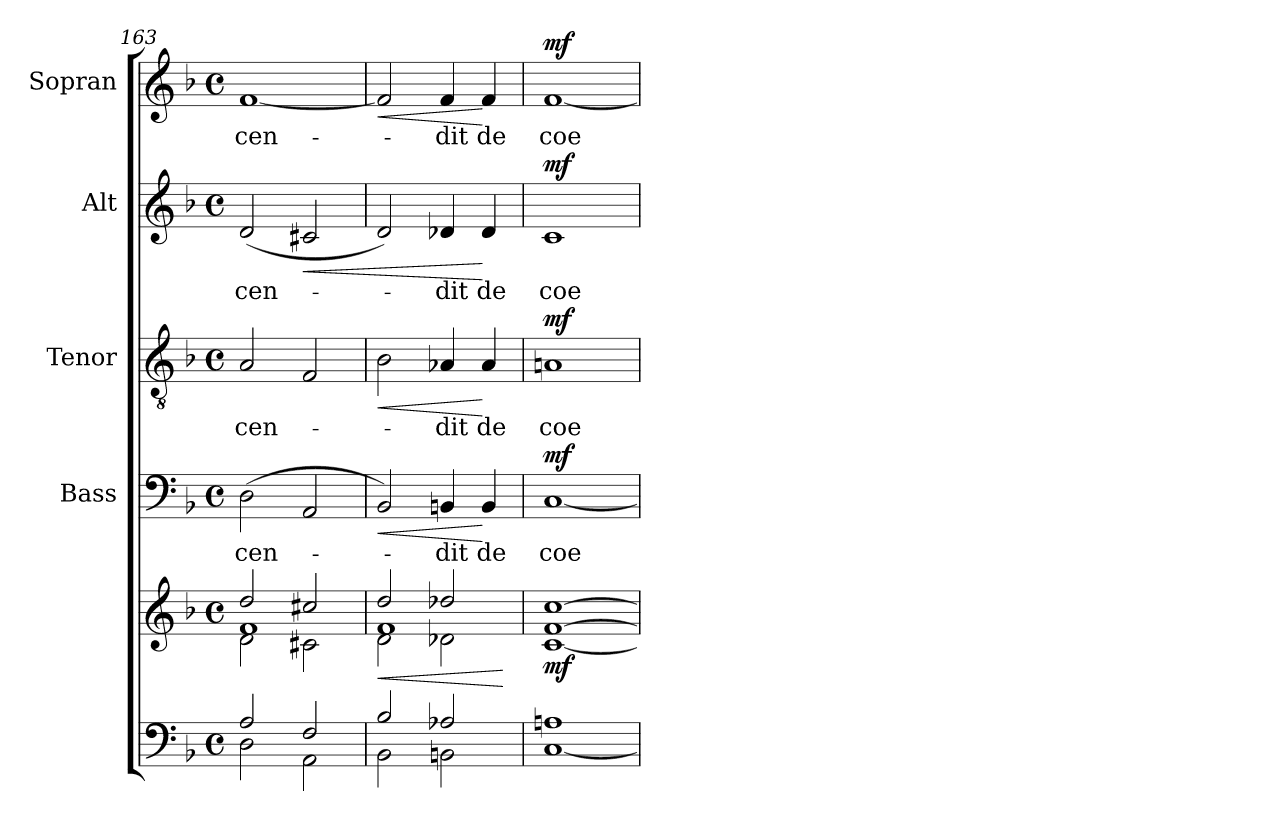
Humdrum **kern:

**kern	**kern	**dynam	**kern	**text	**dynam	**kern	**text	**dynam	**kern	**text	**dynam	**kern	**text	**dynam
*part5	*part5	*part5	*part4	*part4	*part4	*part3	*part3	*part3	*part2	*part2	*part2	*part1	*part1	*part1
*staff6	*staff5	*staff5/6	*staff4	*staff4	*staff4	*staff3	*staff3	*staff3	*staff2	*staff2	*staff2	*staff1	*staff1	*staff1
*	*	*	*I"Bass	*	*	*I"Tenor	*	*	*I"Alt	*	*	*I"Sopran	*	*
*	*	*	*I'B.	*	*	*I'T.	*	*	*I'A.	*	*	*I'S.	*	*
*clefF4	*clefG2	*	*clefF4	*	*	*clefGv2	*	*	*clefG2	*	*	*clefG2	*	*
*k[b-]	*k[b-]	*	*k[b-]	*	*	*k[b-]	*	*	*k[b-]	*	*	*k[b-]	*	*
*F:	*F:	*	*F:	*	*	*F:	*	*	*F:	*	*	*F:	*	*
*M4/4	*M4/4	*	*M4/4	*	*	*M4/4	*	*	*M4/4	*	*	*M4/4	*	*
*met(c)	*met(c)	*	*met(c)	*	*	*met(c)	*	*	*met(c)	*	*	*met(c)	*	*
=163	=163	=163	=163	=163	=163	=163	=163	=163	=163	=163	=163	=163	=163	=163
*^	*^	*	*	*	*	*	*	*	*	*	*	*	*	*
*	*	*	*^	*	*	*	*	*	*	*	*	*	*	*	*	*
!	!	!	!	!	!	!	!LO:LY:b	!	!	!LO:LY:b	!	!	!LO:LY:b	!	!	!LO:LY:b	!
2A/	2D\	2dd/	2d\	1f	.	(>2D\	-cen-	.	2A/	cen-	.	(<2d/	-cen-	.	[1f	-cen-	.
!	!	!	!	!	!	!	!	!	!	!	!	!	!	!LO:HP:b	!	!	!
2F/	2AA\	2cc#X/	2c#X\	.	.	2AA/	.	.	2F/	.	.	2c#X/	.	<	.	.	.
=164	=164	=164	=164	=164	=164	=164	=164	=164	=164	=164	=164	=164	=164	=164	=164	=164	=164
!	!	!	!	!	!LO:HP:b	!	!	!LO:HP:b	!	!	!LO:HP:b	!	!	!	!	!	!LO:HP:b
2B-/	2BB-\	2dd/	2d\	1f	<	2BB-/)	.	<	2B-\	.	<	2d/)	.	.	2f/]	.	<
!	!	!	!	!	!	!	!LO:LY:b	!	!	!LO:LY:b	!	!	!LO:LY:b	!	!	!LO:LY:b	!
2A-X/	2BBn\	2dd-X/	2d-X\	.	.	4BBn/	-dit	.	4A-X/	-dit	.	4d-X/	-dit	.	4f/	-dit	.
!	!	!	!	!	!	!	!LO:LY:b	!	!	!LO:LY:b	!	!	!LO:LY:b	!	!	!LO:LY:b	!
.	.	.	.	.	.	4BB/	de	[	4A-/	de	[	4d-/	de	[	4f/	de	[
*v	*v	*	*	*	*	*	*	*	*	*	*	*	*	*	*	*	*
*	*v	*v	*v	*	*	*	*	*	*	*	*	*	*	*	*	*
.	.	[	.	.	.	.	.	.	.	.	.	.	.	.
=165	=165	=165	=165	=165	=165	=165	=165	=165	=165	=165	=165	=165	=165	=165
*^	*^	*	*	*	*	*	*	*	*	*	*	*	*	*
*	*	*	*^	*	*	*	*	*	*	*	*	*	*	*	*	*
!	!	!	!	!	!LO:DY:b	!	!LO:LY:b	!LO:DY:a	!	!LO:LY:b	!LO:DY:a	!	!LO:LY:b	!LO:DY:a	!	!LO:LY:b	!LO:DY:a
1An	[<1C	[>1cc	[<1c	[1f	mf	[1C	coe-	mf	1An	coe-	mf	1c	coe-	mf	[1f	coe-	mf
*v	*v	*	*	*	*	*	*	*	*	*	*	*	*	*	*	*	*
*	*v	*v	*v	*	*	*	*	*	*	*	*	*	*	*	*	*
=	=	=	=	=	=	=	=	=	=	=	=	=	=	=
*-	*-	*-	*-	*-	*-	*-	*-	*-	*-	*-	*-	*-	*-	*-
